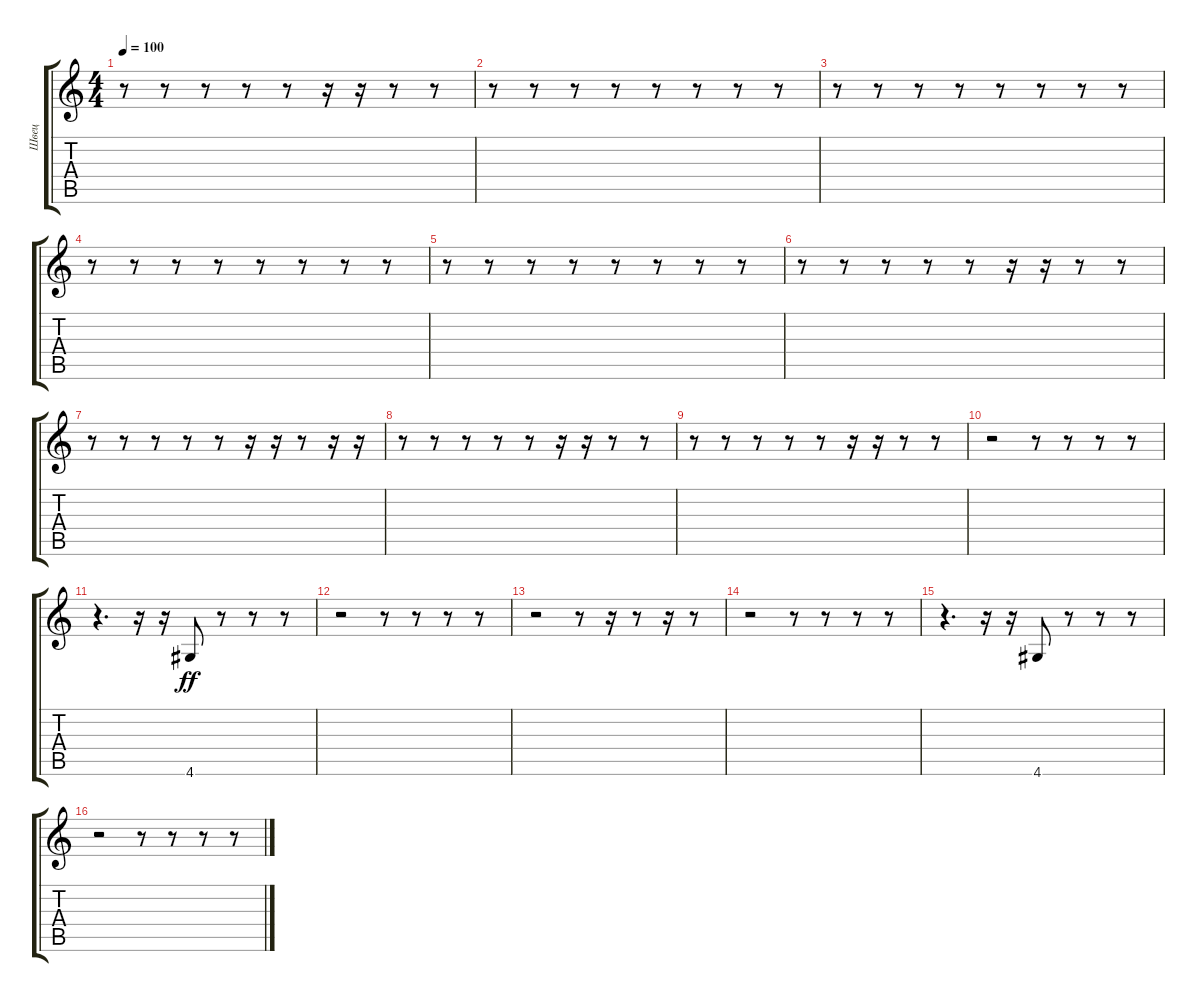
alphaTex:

\track ("Швец" "Швец") {instrument electricbasspick}
\staff {score tabs}
\tuning (E4 B3 G3 D3 A2 E2) {hide}
\ts (4 4)
\tempo 100
\clef g2
\ks c
r.8{dy ff} r.8 r.8 r.8 r.8 r.16 r.16 r.8 r.8 |
r.8 r.8 r.8 r.8 r.8 r.8 r.8 r.8 |
r.8 r.8 r.8 r.8 r.8 r.8 r.8 r.8 |
r.8 r.8 r.8 r.8 r.8 r.8 r.8 r.8 |
r.8 r.8 r.8 r.8 r.8 r.8 r.8 r.8 |
r.8 r.8 r.8 r.8 r.8 r.16 r.16 r.8 r.8 |
r.8 r.8 r.8 r.8 r.8 r.16 r.16 r.8 r.16 r.16 |
r.8 r.8 r.8 r.8 r.8 r.16 r.16 r.8 r.8 |
r.8 r.8 r.8 r.8 r.8 r.16 r.16 r.8 r.8 |
r.2 r.8 r.8 r.8 r.8 |
r.4{d} r.16 r.16 4.6.8 r.8 r.8 r.8 |
r.2 r.8 r.8 r.8 r.8 |
r.2 r.8 r.16 r.8 r.16 r.8 |
r.2 r.8 r.8 r.8 r.8 |
r.4{d} r.16 r.16 4.6.8 r.8 r.8 r.8 |
r.2 r.8 r.8 r.8 r.8
